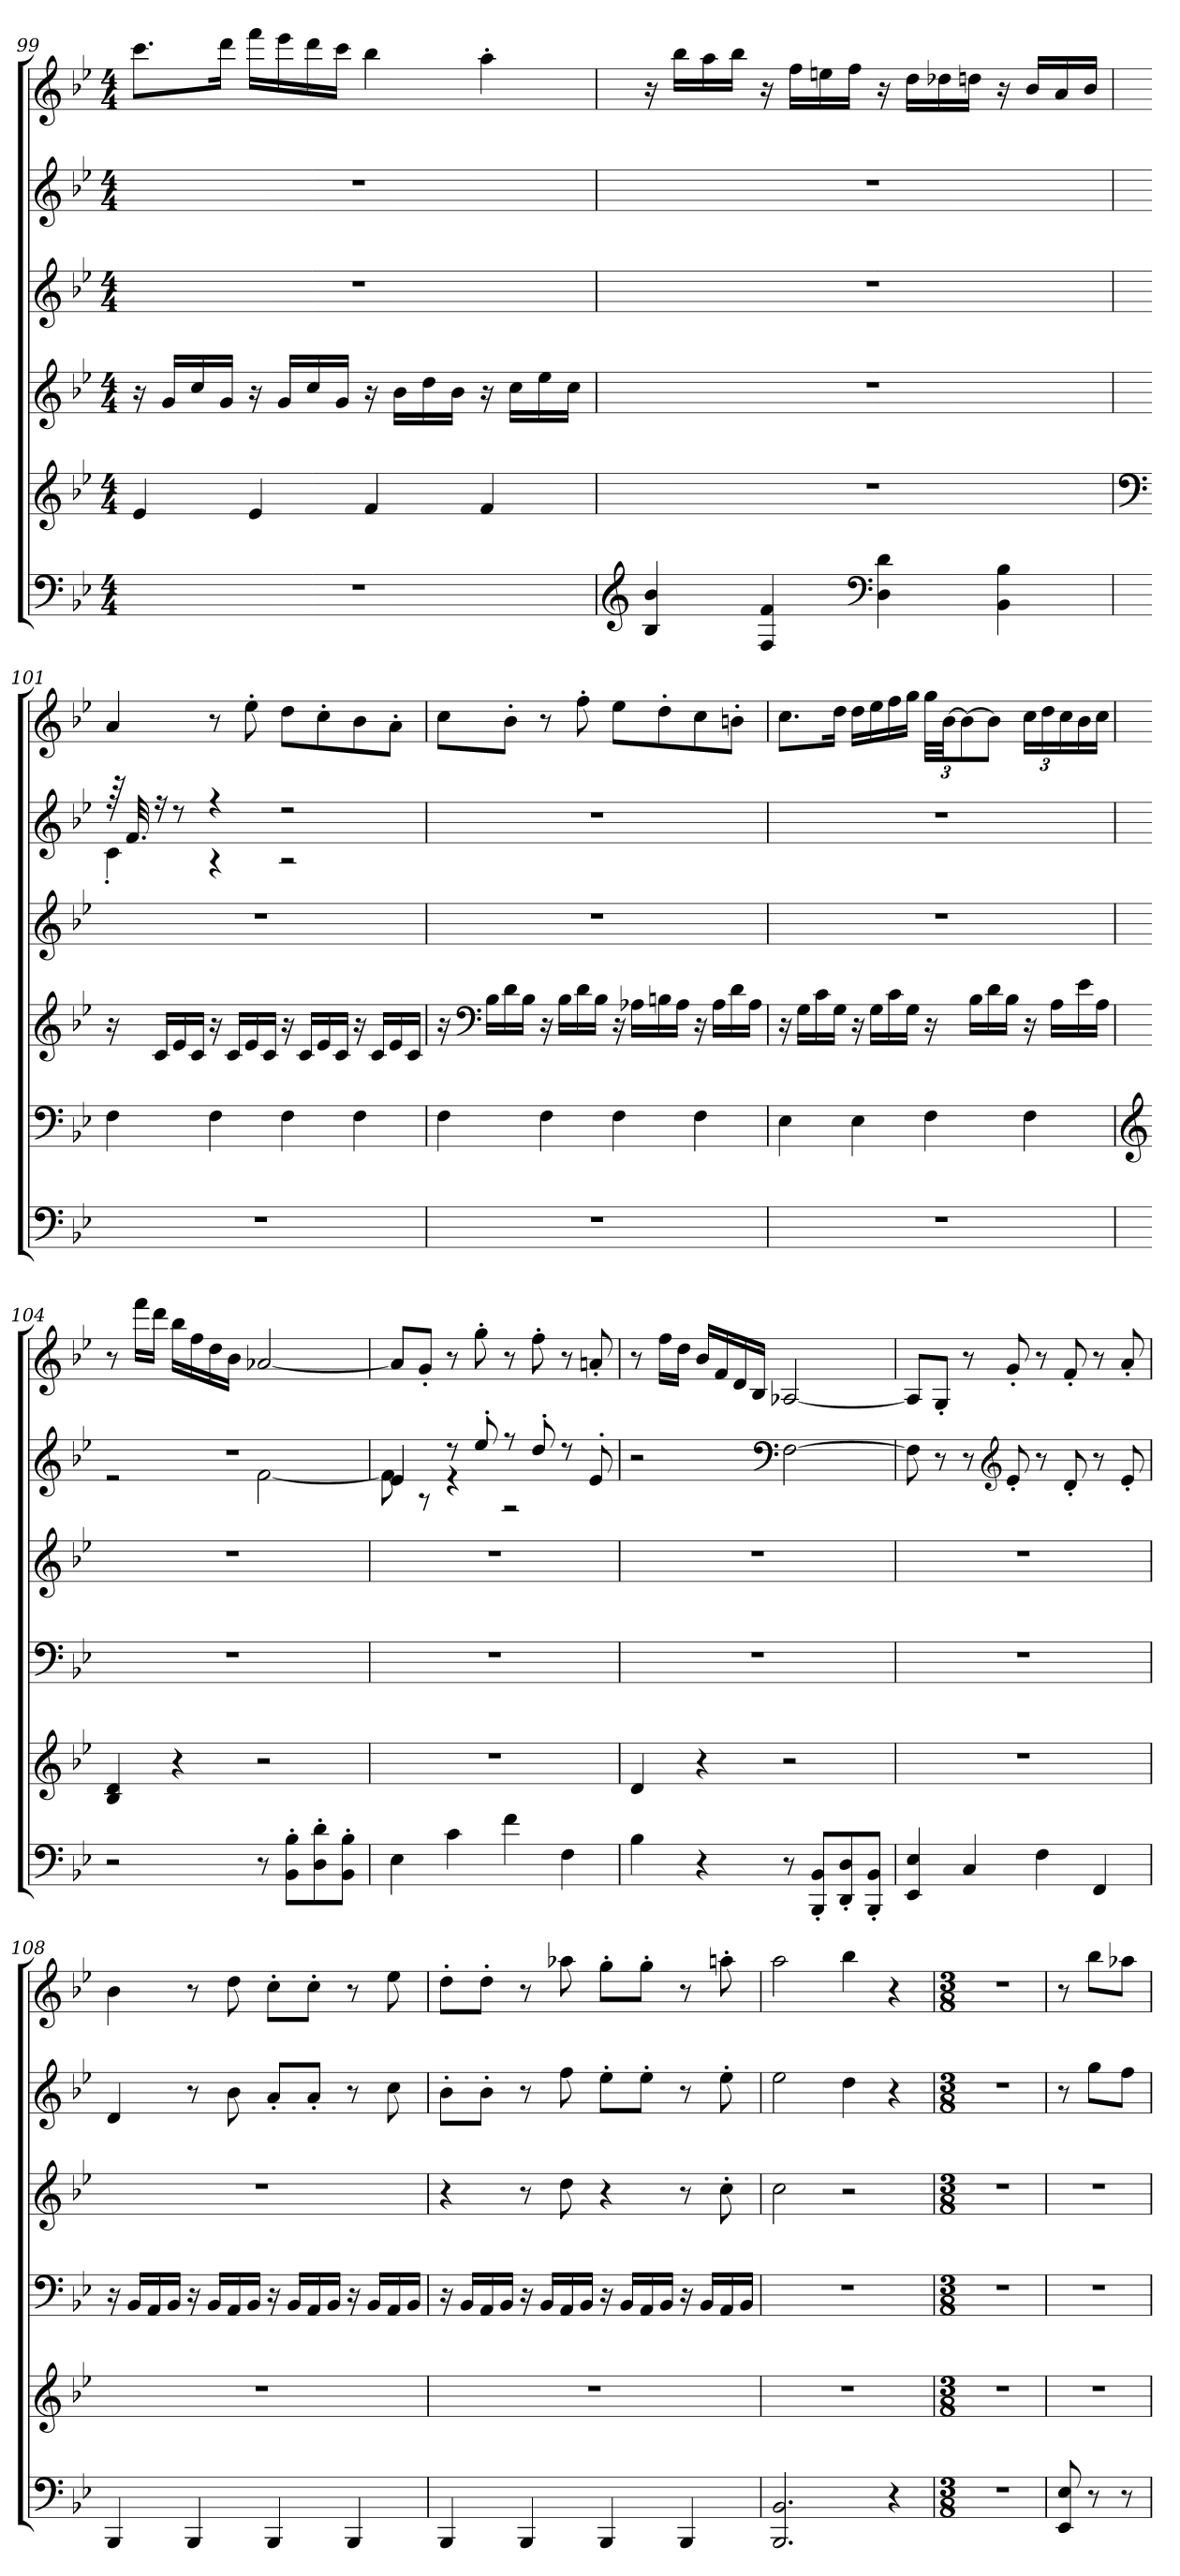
**kern	**kern	**kern	**kern	**kern	**kern
*part5	*part4	*part3	*part2	*part2	*part1
*staff6	*staff5	*staff4	*staff3	*staff2	*staff1
*clefF4	*clefG2	*clefG2	*clefG2	*clefG2	*clefG2
*k[b-e-]	*k[b-e-]	*k[b-e-]	*k[b-e-]	*k[b-e-]	*k[b-e-]
*M4/4	*M4/4	*M4/4	*M4/4	*M4/4	*M4/4
=99	=99	=99	=99	=99	=99
1r	4e-/	16r	1r	1r	8.ccc\L
.	.	16g/LL	.	.	.
.	.	16cc/	.	.	.
.	.	16g/JJ	.	.	16ddd\Jk
.	4e-/	16r	.	.	16fff\LL
.	.	16g/LL	.	.	16eee-\
.	.	16cc/	.	.	16ddd\
.	.	16g/JJ	.	.	16ccc\JJ
.	4f/	16r	.	.	4bb-\
.	.	16b-\LL	.	.	.
.	.	16dd\	.	.	.
.	.	16b-\JJ	.	.	.
.	4f/	16r	.	.	4aa'\
.	.	16cc\LL	.	.	.
.	.	16ee-\	.	.	.
.	.	16cc\JJ	.	.	.
!!LO:LB:g=z
=100	=100	=100	=100	=100	=100
*clefG2	*	*	*	*	*
*	*	*	*	*	*MM147
4B-/ 4b-/	1r	1r	1r	1r	16r
.	.	.	.	.	16bb-\LL
.	.	.	.	.	16aa\
.	.	.	.	.	16bb-\JJ
4F/ 4f/	.	.	.	.	16r
.	.	.	.	.	16ff\LL
.	.	.	.	.	16een\
.	.	.	.	.	16ff\JJ
*clefF4	*	*	*	*	*
4D\ 4d\	.	.	.	.	16r
.	.	.	.	.	16dd\LL
.	.	.	.	.	16dd-X\
.	.	.	.	.	16ddn\JJ
4BB-\ 4B-\	.	.	.	.	16r
.	.	.	.	.	16b-/LL
.	.	.	.	.	16a/
.	.	.	.	.	16b-/JJ
=101	=101	=101	=101	=101	=101
*	*clefF4	*	*	*	*
*	*	*	*	*	*MM147
*	*	*	*	*^	*
1r	4F\	16r	1r	64r	4c'\	4a/
.	.	.	.	32.f/	.	.
.	.	16c/LL	.	16r	.	.
.	.	16e-/	.	8r	.	.
.	.	16c/JJ	.	.	.	.
.	4F\	16r	.	4r	4r	8r
.	.	16c/LL	.	.	.	.
.	.	16e-/	.	.	.	8ee-'\
.	.	16c/JJ	.	.	.	.
.	4F\	16r	.	2r	2r	8dd\L
.	.	16c/LL	.	.	.	.
.	.	16e-/	.	.	.	8cc'\
.	.	16c/JJ	.	.	.	.
.	4F\	16r	.	.	.	8b-\
.	.	16c/LL	.	.	.	.
.	.	16e-/	.	.	.	8a'\J
.	.	16c/JJ	.	.	.	.
*	*	*	*	*v	*v	*
!!LO:PB:g=z
=102	=102	=102	=102	=102	=102
1r	4F\	16r	1r	1r	8cc\L
*	*	*clefF4	*	*	*
.	.	16B-\LL	.	.	.
.	.	16d\	.	.	8b-'\J
.	.	16B-\JJ	.	.	.
.	4F\	16r	.	.	8r
.	.	16B-\LL	.	.	.
.	.	16d\	.	.	8ff'\
.	.	16B-\JJ	.	.	.
.	4F\	16r	.	.	8ee-\L
.	.	16A-X\LL	.	.	.
.	.	16Bn\	.	.	8dd'\
.	.	16A-\JJ	.	.	.
.	4F\	16r	.	.	8cc\
.	.	16A-\LL	.	.	.
.	.	16d\	.	.	8bn'\J
.	.	16A-\JJ	.	.	.
=103	=103	=103	=103	=103	=103
1r	4E-\	16r	1r	1r	8.cc\L
.	.	16G\LL	.	.	.
.	.	16c\	.	.	.
.	.	16G\JJ	.	.	16dd\Jk
.	4E-\	16r	.	.	16dd\LL
.	.	16G\LL	.	.	16ee-\
.	.	16c\	.	.	16ff\
.	.	16G\JJ	.	.	16gg\JJ
*	*	*	*	*	*Xbrackettup
.	4F\	16r	.	.	48gg\LLL
.	.	.	.	.	[48b-\JJ
.	.	.	.	.	12b-\_
.	.	16B-\LL	.	.	.
.	.	16d\	.	.	8b-\J]
.	.	16B-\JJ	.	.	.
.	4F\	16r	.	.	24cc\LL
.	.	.	.	.	24dd\
.	.	16A\LL	.	.	.
.	.	.	.	.	24cc\
.	.	16e-\	.	.	16b-\
.	.	16A\JJ	.	.	16cc\JJ
!!LO:LB:g=z
=104	=104	=104	=104	=104	=104
*	*clefG2	*	*	*	*
*	*	*	*	*	*MM147
*	*	*	*	*^	*
2r	4B-/ 4d/	1r	1r	1r	2r	8r
.	.	.	.	.	.	16fff\LL
.	.	.	.	.	.	16ddd\JJ
.	4r	.	.	.	.	16bb-\LL
.	.	.	.	.	.	16ff\
.	.	.	.	.	.	16dd\
.	.	.	.	.	.	16b-\JJ
8r	2r	.	.	.	[2f\	[2a-X/
8BB-\' 8B-\'L	.	.	.	.	.	.
8D\' 8d\'	.	.	.	.	.	.
8BB-\' 8B-\'J	.	.	.	.	.	.
=105	=105	=105	=105	=105	=105	=105
4E-\	1r	1r	1r	4e-/	8f\]	8a-/L]
.	.	.	.	.	8r	8g'/J
4c\	.	.	.	8r	4r	8r
.	.	.	.	8ee-'/	.	8gg'\
4f\	.	.	.	8r	2r	8r
.	.	.	.	8dd'/	.	8ff'\
4F\	.	.	.	8r	.	8r
.	.	.	.	8e-'/	.	8an'/
*	*	*	*	*v	*v	*
=106	=106	=106	=106	=106	=106
*	*	*	*	*	*MM147
4B-\	4d/	1r	1r	2r	8r
.	.	.	.	.	16ff\LL
.	.	.	.	.	16dd\JJ
4r	4r	.	.	.	16b-/LL
.	.	.	.	.	16f/
.	.	.	.	.	16d/
.	.	.	.	.	16B-/JJ
*	*	*	*	*clefF4	*
8r	2r	.	.	[2F\	[2A-X/
8BBB-/' 8BB-/'L	.	.	.	.	.
8DD/' 8D/'	.	.	.	.	.
8BBB-/' 8BB-/'J	.	.	.	.	.
!!LO:PB:g=z
=107	=107	=107	=107	=107	=107
4EE-/ 4E-/	1r	1r	1r	8F\]	8A-/L]
.	.	.	.	8r	8G'/J
4C/	.	.	.	8r	8r
*	*	*	*	*clefG2	*
.	.	.	.	8e-'/	8g'/
4F\	.	.	.	8r	8r
.	.	.	.	8d'/	8f'/
4FF/	.	.	.	8r	8r
.	.	.	.	8e-'/	8a'/
=108	=108	=108	=108	=108	=108
*	*	*	*	*	*MM147
4BBB-/	1r	16r	1r	4d/	4b-\
.	.	16BB-/LL	.	.	.
.	.	16AA/	.	.	.
.	.	16BB-/JJ	.	.	.
4BBB-/	.	16r	.	8r	8r
.	.	16BB-/LL	.	.	.
.	.	16AA/	.	8b-\	8dd\
.	.	16BB-/JJ	.	.	.
4BBB-/	.	16r	.	8a'/L	8cc'\L
.	.	16BB-/LL	.	.	.
.	.	16AA/	.	8a'/J	8cc'\J
.	.	16BB-/JJ	.	.	.
4BBB-/	.	16r	.	8r	8r
.	.	16BB-/LL	.	.	.
.	.	16AA/	.	8cc\	8ee-\
.	.	16BB-/JJ	.	.	.
=109	=109	=109	=109	=109	=109
4BBB-/	1r	16r	4r	8b-'\L	8dd'\L
.	.	16BB-/LL	.	.	.
.	.	16AA/	.	8b-'\J	8dd'\J
.	.	16BB-/JJ	.	.	.
4BBB-/	.	16r	8r	8r	8r
.	.	16BB-/LL	.	.	.
.	.	16AA/	8dd\	8ff\	8aa-X\
.	.	16BB-/JJ	.	.	.
4BBB-/	.	16r	4r	8ee-'\L	8gg'\L
.	.	16BB-/LL	.	.	.
.	.	16AA/	.	8ee-'\J	8gg'\J
.	.	16BB-/JJ	.	.	.
4BBB-/	.	16r	8r	8r	8r
.	.	16BB-/LL	.	.	.
.	.	16AA/	8cc'\	8ee-'\	8aan'\
.	.	16BB-/JJ	.	.	.
!!LO:LB:g=z
=110	=110	=110	=110	=110	=110
*	*	*	*	*	*MM130
2.BBB-/ 2.BB-/	1r	1r	2cc\	2ee-\	2aa\
*	*	*	*	*	*MM120
.	.	.	2r	4dd\	4bb-\
4r	.	.	.	4r	4r
=111	=111	=111	=111	=111	=111
*M3/8	*M3/8	*M3/8	*M3/8	*M3/8	*M3/8
*	*	*	*	*	*MM40
4.r	4.r	4.r	4.r	4.r	4.r
=112	=112	=112	=112	=112	=112
*	*	*	*	*	*MM56
8EE-/ 8E-/	4.r	4.r	4.r	8r	8r
8r	.	.	.	8gg\L	8bb-\L
8r	.	.	.	8ff\J	8aa-X\J
=	=	=	=	=	=
*-	*-	*-	*-	*-	*-
